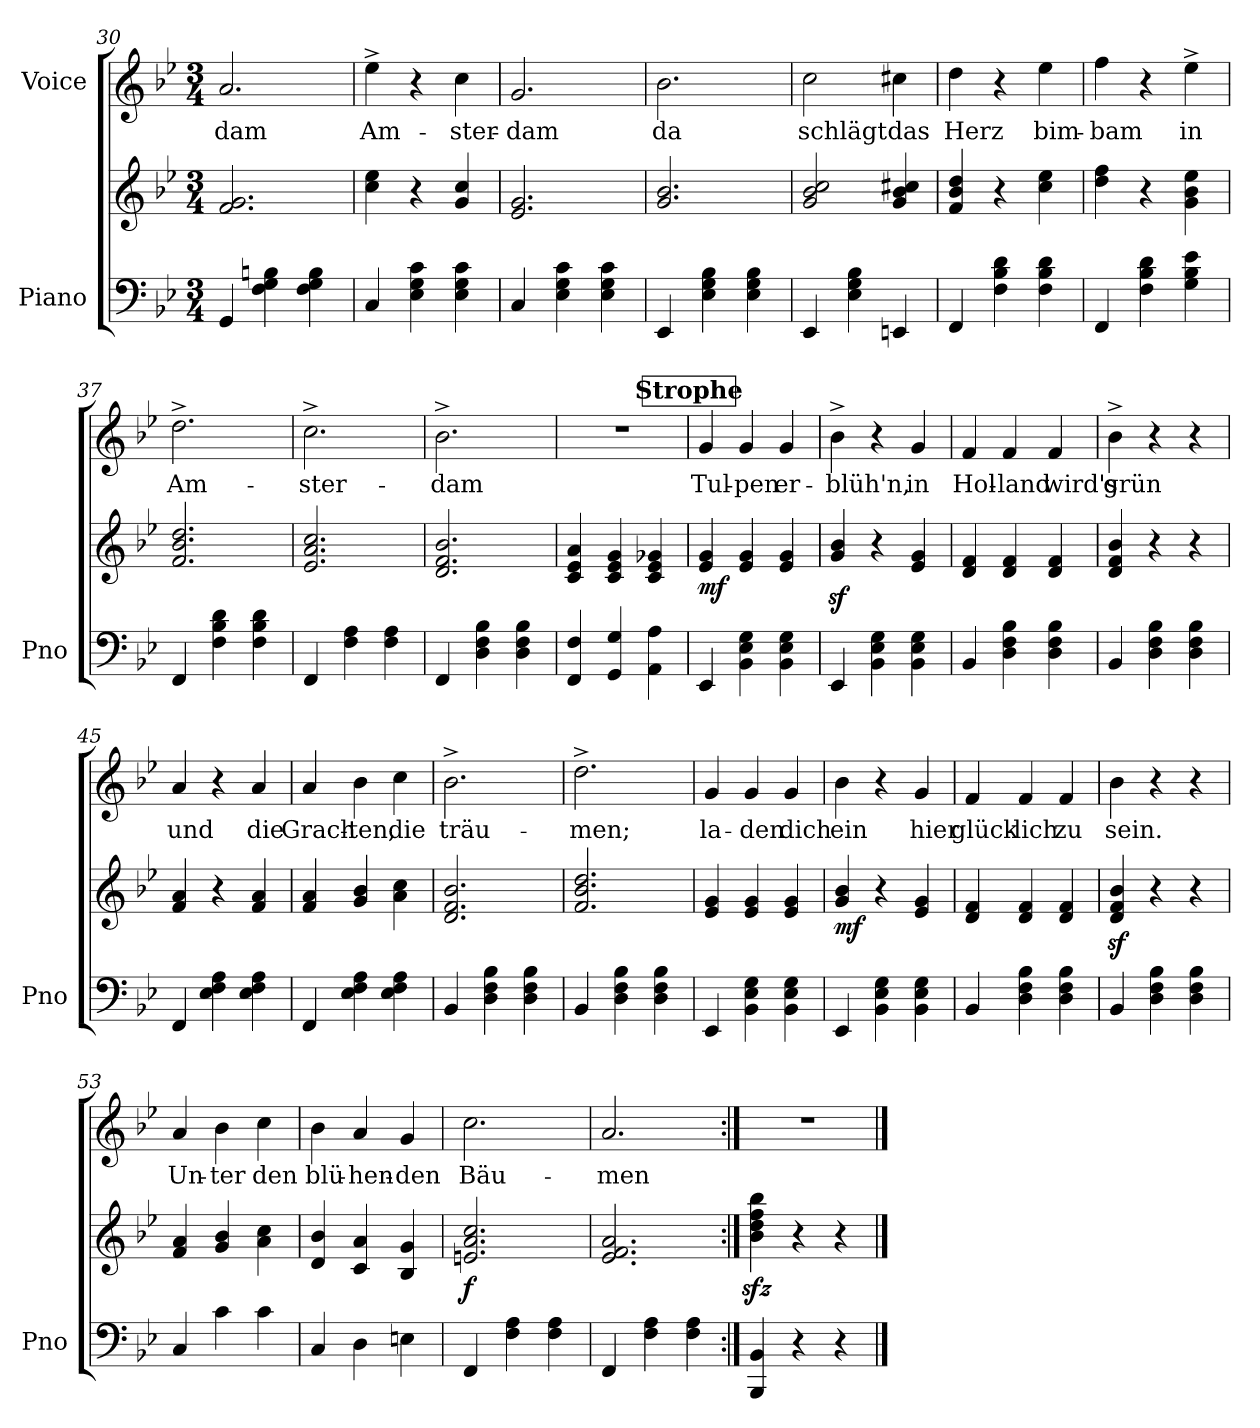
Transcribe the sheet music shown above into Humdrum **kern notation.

**kern	**kern	**dynam	**kern	**text
*part2	*part2	*part2	*part1	*part1
*staff3	*staff2	*staff2/3	*staff1	*staff1
*I"Piano	*	*	*I"Voice	*
*I'Pno	*	*	*	*
*clefF4	*clefG2	*	*clefG2	*
*k[b-e-]	*k[b-e-]	*	*k[b-e-]	*
*M3/4	*M3/4	*	*M3/4	*
=30	=30	=30	=30	=30
!	!	!	!	!LO:LY:b
4GG/	2.f/ 2.g/	.	2.a/	-dam
4F\ 4G\ 4Bn\	.	.	.	.
4F\ 4G\ 4B\	.	.	.	.
=31	=31	=31	=31	=31
!	!	!	!	!LO:LY:b
4C/	4cc\ 4ee-\	.	4ee-^\	Am-
4E-\ 4G\ 4c\	4r	.	4r	.
!	!	!	!	!LO:LY:b
4E-\ 4G\ 4c\	4g/ 4cc/	.	4cc\	-ster-
=32	=32	=32	=32	=32
!	!	!	!	!LO:LY:b
4C/	2.e-/ 2.g/	.	2.g/	-dam
4E-\ 4G\ 4c\	.	.	.	.
4E-\ 4G\ 4c\	.	.	.	.
=33	=33	=33	=33	=33
!	!	!	!	!LO:LY:b
4EE-/	2.g/ 2.b-/	.	2.b-\	da
4E-\ 4G\ 4B-\	.	.	.	.
4E-\ 4G\ 4B-\	.	.	.	.
=34	=34	=34	=34	=34
!	!	!	!	!LO:LY:b
4EE-/	2g/ 2b-/ 2cc/	.	2cc\	schlägt
4E-\ 4G\ 4B-\	.	.	.	.
!	!	!	!	!LO:LY:b
4EEn/	4g/ 4b-/ 4cc#X/	.	4cc#X\	das
=35	=35	=35	=35	=35
!	!	!	!	!LO:LY:b
4FF/	4f/ 4b-/ 4dd/	.	4dd\	Herz
4F\ 4B-\ 4d\	4r	.	4r	.
!	!	!	!	!LO:LY:b
4F\ 4B-\ 4d\	4cc\ 4ee-\	.	4ee-\	bim-
=36	=36	=36	=36	=36
!	!	!	!	!LO:LY:b
4FF/	4dd\ 4ff\	.	4ff\	-bam
4F\ 4B-\ 4d\	4r	.	4r	.
!	!	!	!	!LO:LY:b
4G\ 4B-\ 4e-\	4g\ 4b-\ 4ee-\	.	4ee-^\	in
=37	=37	=37	=37	=37
!	!	!	!	!LO:LY:b
4FF/	2.f/ 2.b-/ 2.dd/	.	2.dd^\	Am-
4F\ 4B-\ 4d\	.	.	.	.
4F\ 4B-\ 4d\	.	.	.	.
=38	=38	=38	=38	=38
!	!	!	!	!LO:LY:b
4FF/	2.e-/ 2.a/ 2.cc/	.	2.cc^\	-ster-
4F\ 4A\	.	.	.	.
4F\ 4A\	.	.	.	.
=39	=39	=39	=39	=39
!	!	!	!	!LO:LY:b
4FF/	2.d/ 2.f/ 2.b-/	.	2.b-^\	-dam
4D\ 4F\ 4B-\	.	.	.	.
4D\ 4F\ 4B-\	.	.	.	.
=40	=40	=40	=40	=40
4FF/ 4F/	4c/ 4e-/ 4a/	.	2.r	.
4GG/ 4G/	4c/ 4e-/ 4g/	.	.	.
4AA\ 4A\	4c/ 4e-/ 4g-X/	.	.	.
!!LO:REH:place=s1:a:B:fs=14:t=Strophe
=41	=41	=41	=41	=41
!	!	!LO:DY:b	!	!LO:LY:b
4EE-/	4e-/ 4g/	mf	4g/	Tul-
!	!	!	!	!LO:LY:b
4BB-\ 4E-\ 4G\	4e-/ 4g/	.	4g/	-pen
!	!	!	!	!LO:LY:b
4BB-\ 4E-\ 4G\	4e-/ 4g/	.	4g/	er-
=42	=42	=42	=42	=42
!	!	!	!	!LO:LY:b
4EE-/	4g/z< 4b-/z<	.	4b-^\	-blüh'n,
4BB-\ 4E-\ 4G\	4r	.	4r	.
!	!	!	!	!LO:LY:b
4BB-\ 4E-\ 4G\	4e-/ 4g/	.	4g/	in
=43	=43	=43	=43	=43
!	!	!	!	!LO:LY:b
4BB-/	4d/ 4f/	.	4f/	Hol-
!	!	!	!	!LO:LY:b
4D\ 4F\ 4B-\	4d/ 4f/	.	4f/	-land
!	!	!	!	!LO:LY:b
4D\ 4F\ 4B-\	4d/ 4f/	.	4f/	wird's
=44	=44	=44	=44	=44
!	!	!	!	!LO:LY:b
4BB-/	4d/ 4f/ 4b-/	.	4b-^\	grün
4D\ 4F\ 4B-\	4r	.	4r	.
4D\ 4F\ 4B-\	4r	.	4r	.
=45	=45	=45	=45	=45
!	!	!	!	!LO:LY:b
4FF/	4f/ 4a/	.	4a/	und
4E-\ 4F\ 4A\	4r	.	4r	.
!	!	!	!	!LO:LY:b
4E-\ 4F\ 4A\	4f/ 4a/	.	4a/	die
=46	=46	=46	=46	=46
!	!	!	!	!LO:LY:b
4FF/	4f/ 4a/	.	4a/	Grach-
!	!	!	!	!LO:LY:b
4E-\ 4F\ 4A\	4g/ 4b-/	.	4b-\	-ten,
!	!	!	!	!LO:LY:b
4E-\ 4F\ 4A\	4a\ 4cc\	.	4cc\	die
=47	=47	=47	=47	=47
!	!	!	!	!LO:LY:b
4BB-/	2.d/ 2.f/ 2.b-/	.	2.b-^\	träu-
4D\ 4F\ 4B-\	.	.	.	.
4D\ 4F\ 4B-\	.	.	.	.
=48	=48	=48	=48	=48
!	!	!	!	!LO:LY:b
4BB-/	2.f/ 2.b-/ 2.dd/	.	2.dd^\	-men;
4D\ 4F\ 4B-\	.	.	.	.
4D\ 4F\ 4B-\	.	.	.	.
=49	=49	=49	=49	=49
!	!	!	!	!LO:LY:b
4EE-/	4e-/ 4g/	.	4g/	la-
!	!	!	!	!LO:LY:b
4BB-\ 4E-\ 4G\	4e-/ 4g/	.	4g/	-den
!	!	!	!	!LO:LY:b
4BB-\ 4E-\ 4G\	4e-/ 4g/	.	4g/	dich
=50	=50	=50	=50	=50
!	!	!LO:DY:b	!	!LO:LY:b
4EE-/	4g/ 4b-/	mf	4b-\	ein
4BB-\ 4E-\ 4G\	4r	.	4r	.
!	!	!	!	!LO:LY:b
4BB-\ 4E-\ 4G\	4e-/ 4g/	.	4g/	hier
=51	=51	=51	=51	=51
!	!	!	!	!LO:LY:b
4BB-/	4d/ 4f/	.	4f/	glück-
!	!	!	!	!LO:LY:b
4D\ 4F\ 4B-\	4d/ 4f/	.	4f/	-lich
!	!	!	!	!LO:LY:b
4D\ 4F\ 4B-\	4d/ 4f/	.	4f/	zu
=52	=52	=52	=52	=52
!	!	!	!	!LO:LY:b
4BB-/	4d/z< 4f/z< 4b-/z<	.	4b-\	sein.
4D\ 4F\ 4B-\	4r	.	4r	.
4D\ 4F\ 4B-\	4r	.	4r	.
=53	=53	=53	=53	=53
!	!	!	!	!LO:LY:b
4C/	4f/ 4a/	.	4a/	Un-
!	!	!	!	!LO:LY:b
4c\	4g/ 4b-/	.	4b-\	-ter
!	!	!	!	!LO:LY:b
4c\	4a\ 4cc\	.	4cc\	den
=54	=54	=54	=54	=54
!	!	!	!	!LO:LY:b
4C/	4d/ 4b-/	.	4b-\	blü-
!	!	!	!	!LO:LY:b
4D\	4c/ 4a/	.	4a/	-hen-
!	!	!	!	!LO:LY:b
4En\	4B-/ 4g/	.	4g/	-den
=55	=55	=55	=55	=55
!	!	!LO:DY:b	!	!LO:LY:b
4FF/	2.en/ 2.a/ 2.cc/	f	2.cc\	Bäu-
4F\ 4A\	.	.	.	.
4F\ 4A\	.	.	.	.
=56	=56	=56	=56	=56
!	!	!	!	!LO:LY:b
4FF/	2.e-/ 2.f/ 2.a/	.	2.a/	-men
4F\ 4A\	.	.	.	.
4F\ 4A\	.	.	.	.
=57:|!	=57:|!	=57:|!	=57:|!	=57:|!
4BBB-/ 4BB-/	4b-\zz< 4dd\zz< 4ff\zz< 4bb-\zz<	.	2.r	.
4r	4r	.	.	.
4r	4r	.	.	.
==	==	==	==	==
*-	*-	*-	*-	*-
